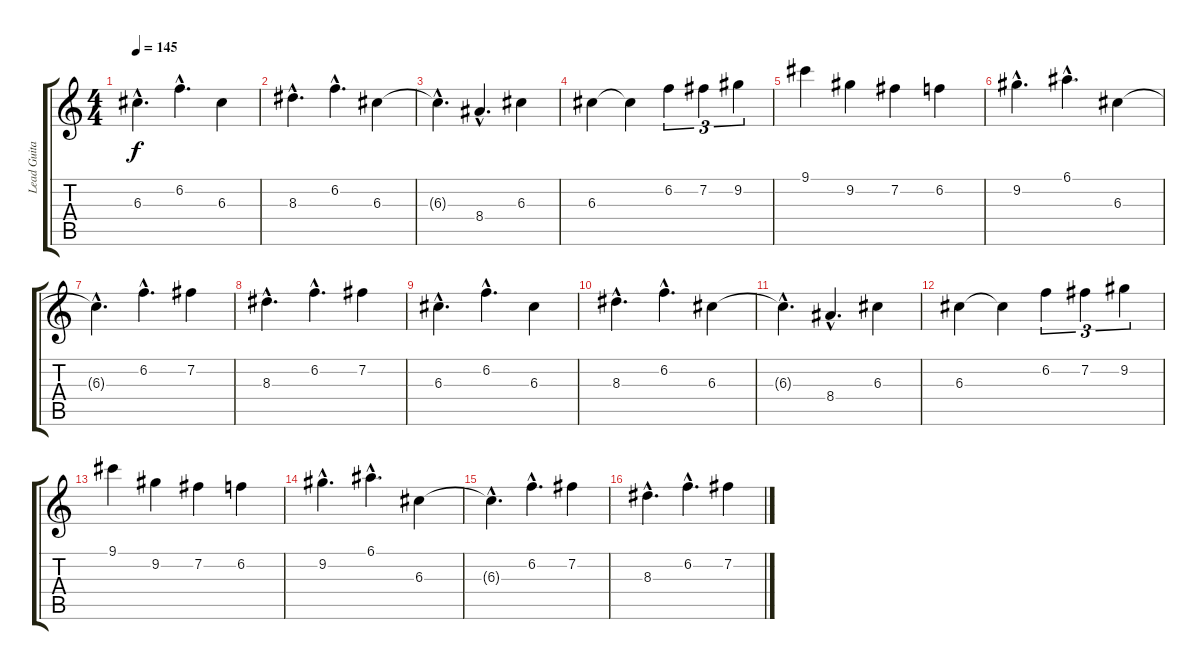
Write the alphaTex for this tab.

\track ("Lead Guitar" "Lead Guita") {instrument distortionguitar}
\staff {score tabs}
\tuning (E4 B3 G3 D3 A2 E2) {hide}
\ts (4 4)
\tempo 145
\clef g2
\ks c
6.3{hac}.4{d dy f} 6.2{hac}.4{d} 6.3.4 |
8.3{hac}.4{d} 6.2{hac}.4{d} 6.3.4 |
6.3{hac t}.4{d} 8.4{hac}.4{d} 6.3.4 |
6.3.4 6.3{t}.4 6.2.4{tu (3 2)} 7.2.4{tu (3 2)} 9.2.4{tu (3 2)} |
9.1.4 9.2.4 7.2.4 6.2.4 |
9.2{hac}.4{d} 6.1{hac}.4{d} 6.3.4 |
6.3{hac t}.4{d} 6.2{hac}.4{d} 7.2.4 |
8.3{hac}.4{d} 6.2{hac}.4{d} 7.2.4 |
6.3{hac}.4{d} 6.2{hac}.4{d} 6.3.4 |
8.3{hac}.4{d} 6.2{hac}.4{d} 6.3.4 |
6.3{hac t}.4{d} 8.4{hac}.4{d} 6.3.4 |
6.3.4 6.3{t}.4 6.2.4{tu (3 2)} 7.2.4{tu (3 2)} 9.2.4{tu (3 2)} |
9.1.4 9.2.4 7.2.4 6.2.4 |
9.2{hac}.4{d} 6.1{hac}.4{d} 6.3.4 |
6.3{hac t}.4{d} 6.2{hac}.4{d} 7.2.4 |
8.3{hac}.4{d} 6.2{hac}.4{d} 7.2.4
